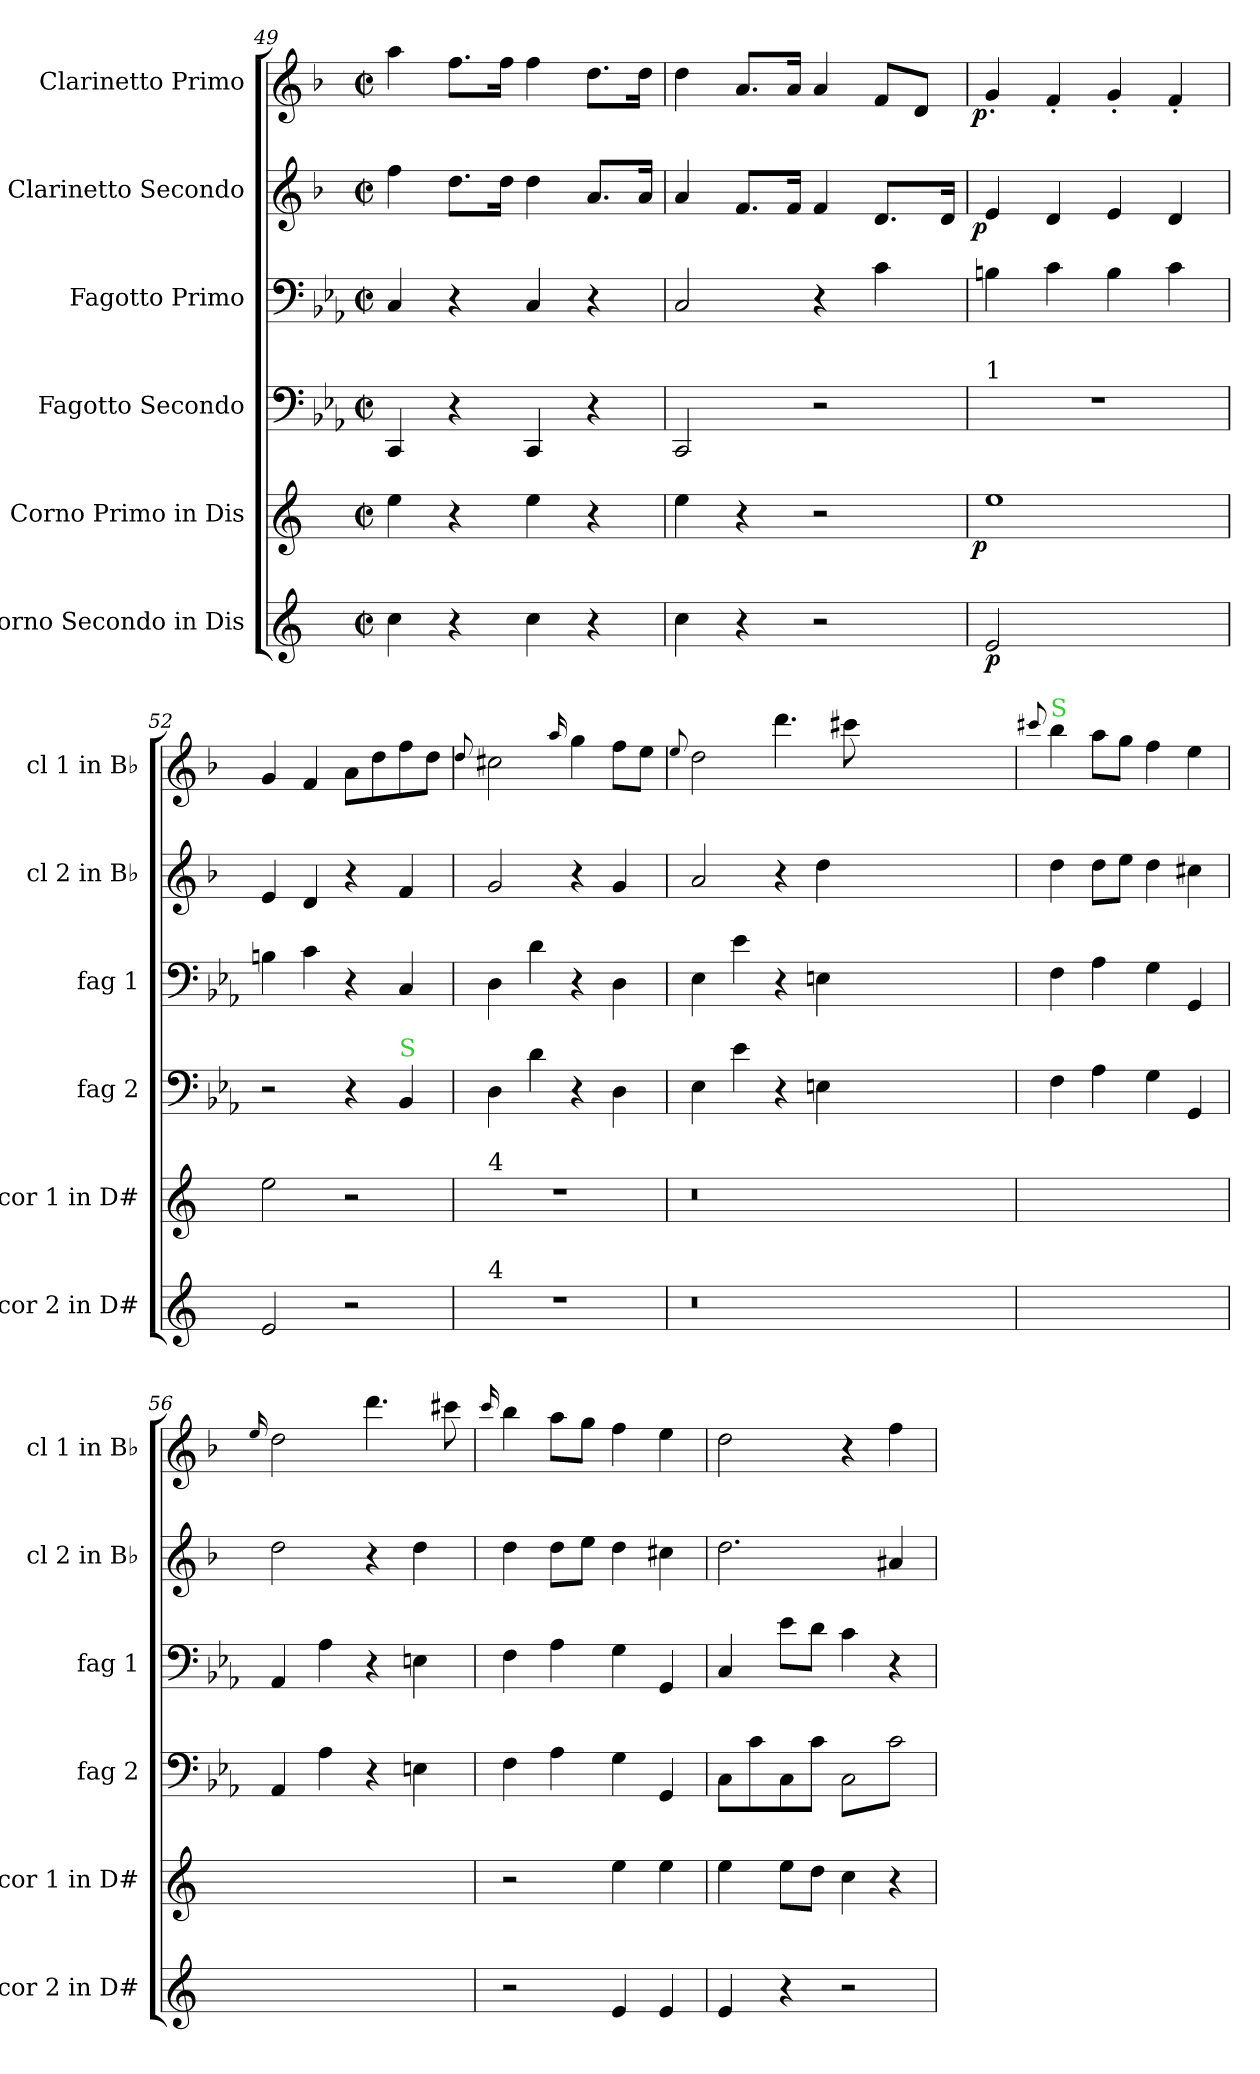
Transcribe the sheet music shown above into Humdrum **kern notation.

**kern	**dynam	**kern	**dynam	**kern	**dynam	**kern	**kern	**dynam	**kern	**dynam
*part6	*part6	*part5	*part5	*part4	*part4	*part3	*part2	*part2	*part1	*part1
*staff6	*staff6	*staff5	*staff5	*staff4	*staff4	*staff3	*staff2	*staff2	*staff1	*staff1
*I"Corno Secondo in Dis	*	*I"Corno Primo in Dis	*	*I"Fagotto Secondo	*	*I"Fagotto Primo	*I"Clarinetto Secondo	*	*I"Clarinetto Primo	*
*I'cor 2 in D#	*	*I'cor 1 in D#	*	*I'fag 2	*	*I'fag 1	*I'cl 2 in B♭	*	*I'cl 1 in B♭	*
*clefG2	*	*clefG2	*	*clefF4	*	*clefF4	*clefG2	*	*clefG2	*
*ITrd5c9	*	*ITrd5c9	*	*	*	*	*ITrd1c2	*	*ITrd1c2	*
*k[b-e-a-]	*	*k[b-e-a-]	*	*k[b-e-a-]	*	*k[b-e-a-]	*k[b-e-a-]	*	*k[b-e-a-]	*
*c:	*	*c:	*	*c:	*	*c:	*c:	*	*c:	*
*M2/2	*	*M2/2	*	*M2/2	*	*M2/2	*M2/2	*	*M2/2	*
*met(c|)	*	*met(c|)	*	*met(c|)	*	*met(c|)	*met(c|)	*	*met(c|)	*
=49	=49	=49	=49	=49	=49	=49	=49	=49	=49	=49
4e-\	.	4g\	.	4CC/	.	4C/	4ee-\	.	4gg\	.
4r	.	4r	.	4r	.	4r	8.cc\L	.	8.ee-\L	.
.	.	.	.	.	.	.	16cc\Jk	.	16ee-\Jk	.
4e-\	.	4g\	.	4CC/	.	4C/	4cc\	.	4ee-\	.
4r	.	4r	.	4r	.	4r	8.g/L	.	8.cc\L	.
.	.	.	.	.	.	.	16g/Jk	.	16cc\Jk	.
=50	=50	=50	=50	=50	=50	=50	=50	=50	=50	=50
4e-\	.	4g\	.	2CC/	.	2C/	4g/	.	4cc\	.
4r	.	4r	.	.	.	.	8.e-/L	.	8.g/L	.
.	.	.	.	.	.	.	16e-/Jk	.	16g/Jk	.
2r	.	2r	.	2r	.	4r	4e-/	.	4g/	.
.	.	.	.	.	.	4c\	8.c/L	.	8e-/L	.
.	.	.	.	.	.	.	.	.	8c/J	.
.	.	.	.	.	.	.	16c/Jk	.	.	.
=51	=51	=51	=51	=51	=51	=51	=51	=51	=51	=51
!	!	!	!	!LO:TX:a:t=1	!	!	!	!	!	!
!LO:N:vis=2	!	!	!LO:DY:rj	!	!	!	!	!LO:DY:rj	!	!LO:DY:rj
1G/	p	1g/	p	1r	.	4Bn\	4d/	p	4f'/	p
.	.	.	.	.	.	4c\	4c/	.	4e-'/	.
.	.	.	.	.	.	4B\	4d/	.	4f'/	.
.	.	.	.	.	.	4c\	4c/	.	4e-'/	.
=52	=52	=52	=52	=52	=52	=52	=52	=52	=52	=52
2G/	.	2g\	.	2r	.	4Bn\	4d/	.	4f/	.
.	.	.	.	.	.	4c\	4c/	.	4e-/	.
2r	.	2r	.	4r	.	4r	4r	.	8g\L	.
.	.	.	.	.	.	.	.	.	8cc\	.
!	!	!	!	!LO:TX:a:color=limegreen:t=S	!	!	!	!	!	!
.	.	.	.	4BB-/	fro	4C/	4e-/	.	8ee-\	.
.	.	.	.	.	.	.	.	.	8cc\J	.
=53	=53	=53	=53	=53	=53	=53	=53	=53	=53	=53
.	.	.	.	.	.	.	.	.	8qqcc/	.
!	!	!LO:TX:a:t=4	!	!	!	!	!	!	!	!
!LO:TX:a:t=4	!	!	!	!	!	!	!	!	!	!
1r	.	1r	.	4D\	.	4D\	2f/	.	2bn\	.
.	.	.	.	4d\	.	4d\	.	.	.	.
.	.	.	.	.	.	.	.	.	16qqgg/	.
.	.	.	.	4r	.	4r	4r	.	4ff\	.
.	.	.	.	4D\	.	4D\	4f/	.	8ee-\L	.
.	.	.	.	.	.	.	.	.	8dd\J	.
=54	=54	=54	=54	=54	=54	=54	=54	=54	=54	=54
.	.	.	.	.	.	.	.	.	8qqdd/	.
0.r	.	0.r	.	4E-\	.	4E-\	2g/	.	2cc\	.
.	.	.	.	4e-\	.	4e-\	.	.	.	.
.	.	.	.	4r	.	4r	4r	.	4.ccc\	.
.	.	.	.	4En\	.	4En\	4cc\	.	.	.
.	.	.	.	.	.	.	.	.	8bbn\	.
.	.	.	.	0ryy	.	0ryy	0ryy	.	0ryy	.
=55	=55	=55	=55	=55	=55	=55	=55	=55	=55	=55
.	.	.	.	.	.	.	.	.	8qqbbn/	.
!	!	!	!	!	!	!	!	!	!LO:TX:a:color=limegreen:t=S	!
1ryy	.	1ryy	.	4F\	.	4F\	4cc\	.	4aa-\	.
.	.	.	.	4A-\	.	4A-\	8cc\L	.	8gg\L	.
.	.	.	.	.	.	.	8dd\J	.	8ff\J	.
.	.	.	.	4G\	.	4G\	4cc\	.	4ee-\	.
.	.	.	.	4GG/	.	4GG/	4bn\	.	4dd\	.
=56	=56	=56	=56	=56	=56	=56	=56	=56	=56	=56
.	.	.	.	.	.	.	.	.	16qqdd/	.
1ryy	.	1ryy	.	4AA-/	.	4AA-/	2cc\	.	2cc\	.
.	.	.	.	4A-\	.	4A-\	.	.	.	.
.	.	.	.	4r	.	4r	4r	.	4.ccc\	.
.	.	.	.	4En\	.	4En\	4cc\	.	.	.
.	.	.	.	.	.	.	.	.	8bbn\	.
=57	=57	=57	=57	=57	=57	=57	=57	=57	=57	=57
.	.	.	.	.	.	.	.	.	16qqbb-/	.
2r	.	2r	.	4F\	.	4F\	4cc\	.	4aa-\	.
.	.	.	.	4A-\	.	4A-\	8cc\L	.	8gg\L	.
.	.	.	.	.	.	.	8dd\J	.	8ff\J	.
4G/	.	4g\	.	4G\	.	4G\	4cc\	.	4ee-\	.
4G/	.	4g\	.	4GG/	.	4GG/	4bn\	.	4dd\	.
=58	=58	=58	=58	=58	=58	=58	=58	=58	=58	=58
4G/	.	4g\	.	8C\L	.	4C/	2.cc\	.	2cc\	.
.	.	.	.	8c\	.	.	.	.	.	.
4r	.	8g\L	.	8C\	.	8e-\L	.	.	.	.
.	.	8f\J	.	8c\J	.	8d\J	.	.	.	.
*	*	*	*	*tremolo	*	*	*	*	*	*
2r	.	4e-\	.	8C\L	.	4c\	.	.	4r	.
.	.	.	.	8c\	.	.	.	.	.	.
.	.	4r	.	8C\	.	4r	4g#X/	.	4ee-\	.
.	.	.	.	8c\J	.	.	.	.	.	.
*	*	*	*	*Xtremolo	*	*	*	*	*	*
.	.	.	.	.	.	.	.	.	.	.
.	.	.	.	.	.	.	.	.	.	.
=	=	=	=	=	=	=	=	=	=	=
*-	*-	*-	*-	*-	*-	*-	*-	*-	*-	*-
